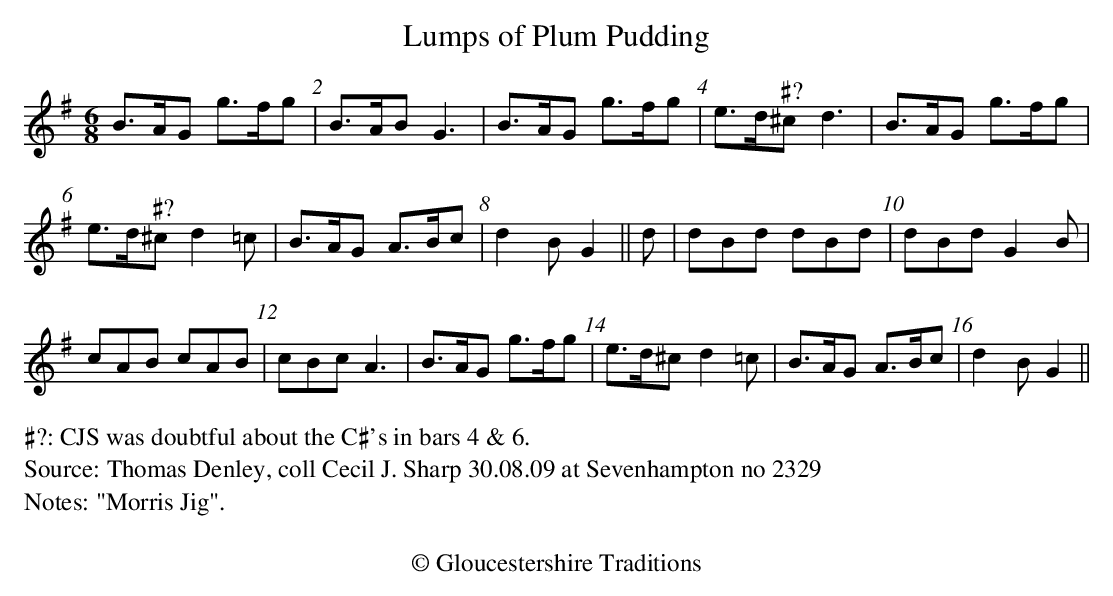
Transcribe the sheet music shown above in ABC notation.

X:1
T:Lumps of Plum Pudding
M:6/8
L:1/8
K:G
B>AG g>fg|B>ABG3|B>AG g>fg|e>d"^\201?"^c d3|\
B>AG g>fg|
e>d"^\201?"^c d2=c|B>AG A>Bc|d2B G2||\
d|dBd dBd|dBd G2B|
cAB cAB|cBcA3|\
B>AG g>fg|e>d^c d2=c|B>AG A>Bc|d2B G2||
